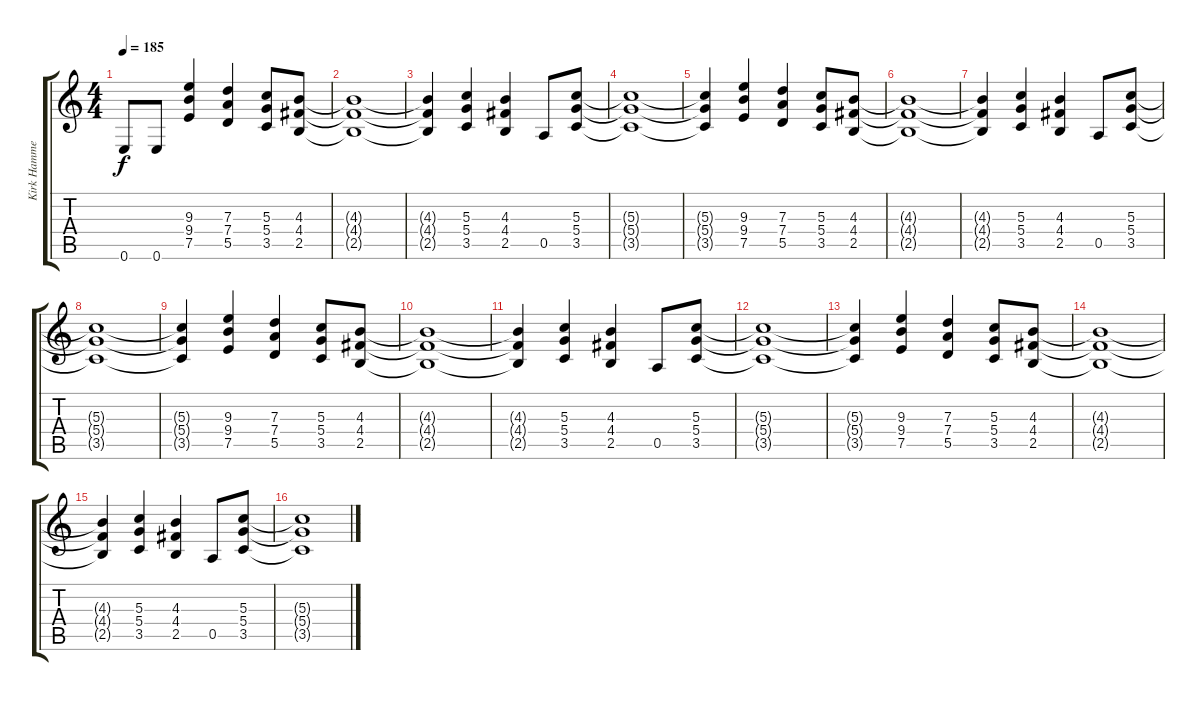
\track ("Kirk Hammet (Guitar)" "Kirk Hamme") {instrument distortionguitar}
\staff {score tabs}
\tuning (E4 B3 G3 D3 A2 E2) {hide}
\ts (4 4)
\tempo 185
\clef g2
\ks c
0.6.8{dy f} 0.6.8 (9.3 9.4 7.5).4 (7.3 7.4 5.5).4 (5.3 5.4 3.5).8 (4.3 4.4 2.5).8 |
(4.3{t} 4.4{t} 2.5{t}).1 |
(4.3{t} 4.4{t} 2.5{t}).4 (5.3 5.4 3.5).4 (4.3 4.4 2.5).4 0.5.8 (5.3 5.4 3.5).8 |
(5.3{t} 5.4{t} 3.5{t}).1 |
(5.3{t} 5.4{t} 3.5{t}).4 (9.3 9.4 7.5).4 (7.3 7.4 5.5).4 (5.3 5.4 3.5).8 (4.3 4.4 2.5).8 |
(4.3{t} 4.4{t} 2.5{t}).1 |
(4.3{t} 4.4{t} 2.5{t}).4 (5.3 5.4 3.5).4 (4.3 4.4 2.5).4 0.5.8 (5.3 5.4 3.5).8 |
(5.3{t} 5.4{t} 3.5{t}).1 |
(5.3{t} 5.4{t} 3.5{t}).4 (9.3 9.4 7.5).4 (7.3 7.4 5.5).4 (5.3 5.4 3.5).8 (4.3 4.4 2.5).8 |
(4.3{t} 4.4{t} 2.5{t}).1 |
(4.3{t} 4.4{t} 2.5{t}).4 (5.3 5.4 3.5).4 (4.3 4.4 2.5).4 0.5.8 (5.3 5.4 3.5).8 |
(5.3{t} 5.4{t} 3.5{t}).1 |
(5.3{t} 5.4{t} 3.5{t}).4 (9.3 9.4 7.5).4 (7.3 7.4 5.5).4 (5.3 5.4 3.5).8 (4.3 4.4 2.5).8 |
(4.3{t} 4.4{t} 2.5{t}).1 |
(4.3{t} 4.4{t} 2.5{t}).4 (5.3 5.4 3.5).4 (4.3 4.4 2.5).4 0.5.8 (5.3 5.4 3.5).8 |
(5.3{t} 5.4{t} 3.5{t}).1
